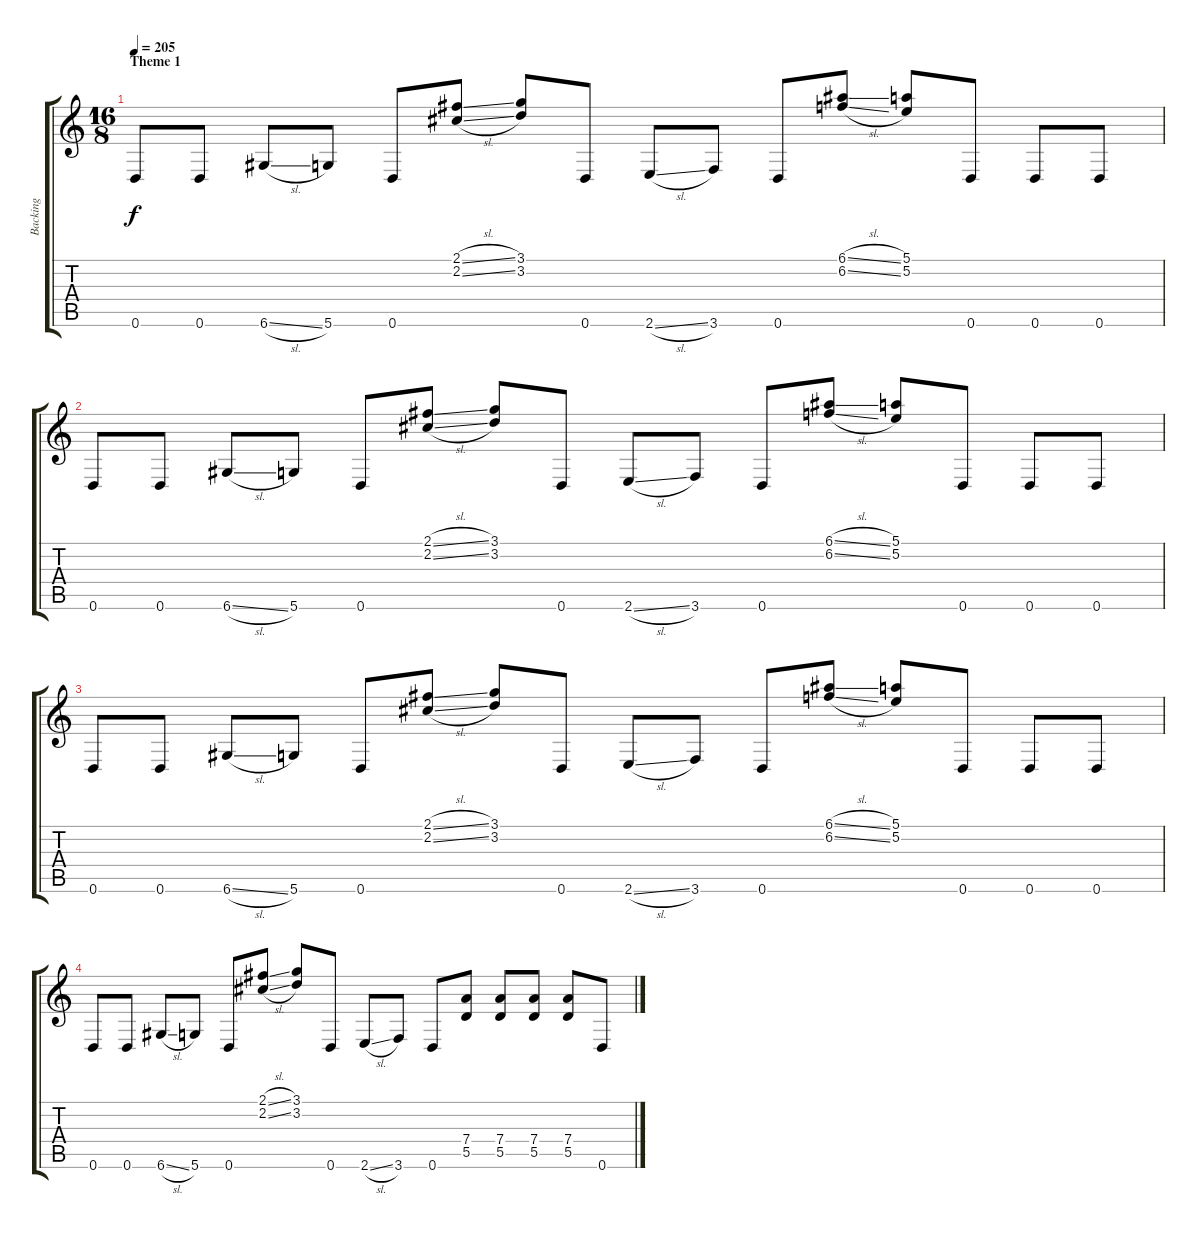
\track ("Backing" "Backing") {instrument distortionguitar}
\staff {score tabs}
\tuning (E4 B3 G3 D3 A2 D2) {hide}
\ts (16 8)
\section ("" "Theme 1")
\tempo 205
\clef g2
\ks c
0.6.8{dy f} 0.6.8 6.6{sl}.8 5.6.8 0.6.8 (2.1{sl} 2.2{sl}).8 (3.1 3.2).8 0.6.8 2.6{sl}.8 3.6.8 0.6.8 (6.1{sl} 6.2{sl}).8 (5.1 5.2).8 0.6.8 0.6.8 0.6.8 |
0.6.8 0.6.8 6.6{sl}.8 5.6.8 0.6.8 (2.1{sl} 2.2{sl}).8 (3.1 3.2).8 0.6.8 2.6{sl}.8 3.6.8 0.6.8 (6.1{sl} 6.2{sl}).8 (5.1 5.2).8 0.6.8 0.6.8 0.6.8 |
0.6.8 0.6.8 6.6{sl}.8 5.6.8 0.6.8 (2.1{sl} 2.2{sl}).8 (3.1 3.2).8 0.6.8 2.6{sl}.8 3.6.8 0.6.8 (6.1{sl} 6.2{sl}).8 (5.1 5.2).8 0.6.8 0.6.8 0.6.8 |
0.6.8 0.6.8 6.6{sl}.8 5.6.8 0.6.8 (2.1{sl} 2.2{sl}).8 (3.1 3.2).8 0.6.8 2.6{sl}.8 3.6.8 0.6.8 (7.4 5.5).8 (7.4 5.5).8 (7.4 5.5).8 (7.4 5.5).8 0.6.8
